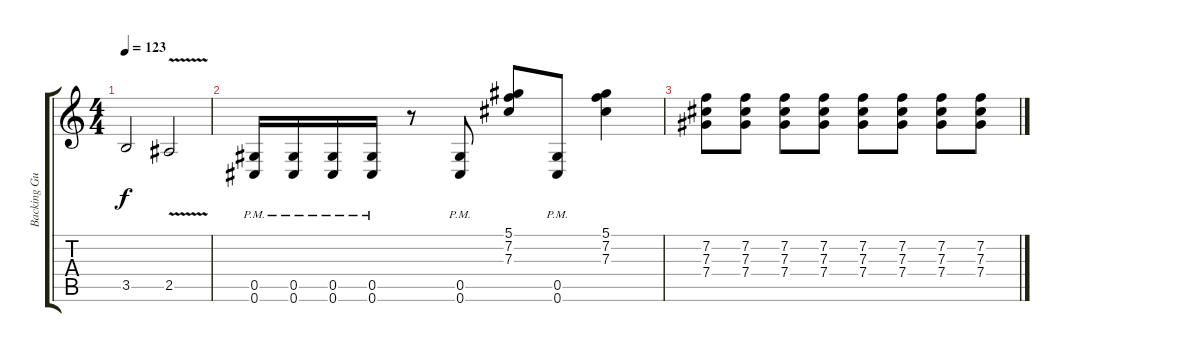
\track ("Backing Guitar" "Backing Gu") {instrument distortionguitar}
\staff {score tabs}
\tuning (Eb4 Bb3 Gb3 Db3 Ab2 Db2) {hide}
\ts (4 4)
\tempo 123
\clef g2
\ks c
3.5{t}.2{dy f} 2.5{v}.2 |
(0.5{pm} 0.6{pm}).16 (0.5{pm} 0.6{pm}).16 (0.5{pm} 0.6{pm}).16 (0.5{pm} 0.6{pm}).16 r.8 (0.5{pm} 0.6{pm}).8 (5.1 7.2 7.3).8 (0.5{pm} 0.6{pm}).8 (5.1 7.2 7.3).4 |
(7.2 7.3 7.4).8 (7.2 7.3 7.4).8 (7.2 7.3 7.4).8 (7.2 7.3 7.4).8 (7.2 7.3 7.4).8 (7.2 7.3 7.4).8 (7.2 7.3 7.4).8 (7.2 7.3 7.4).8
